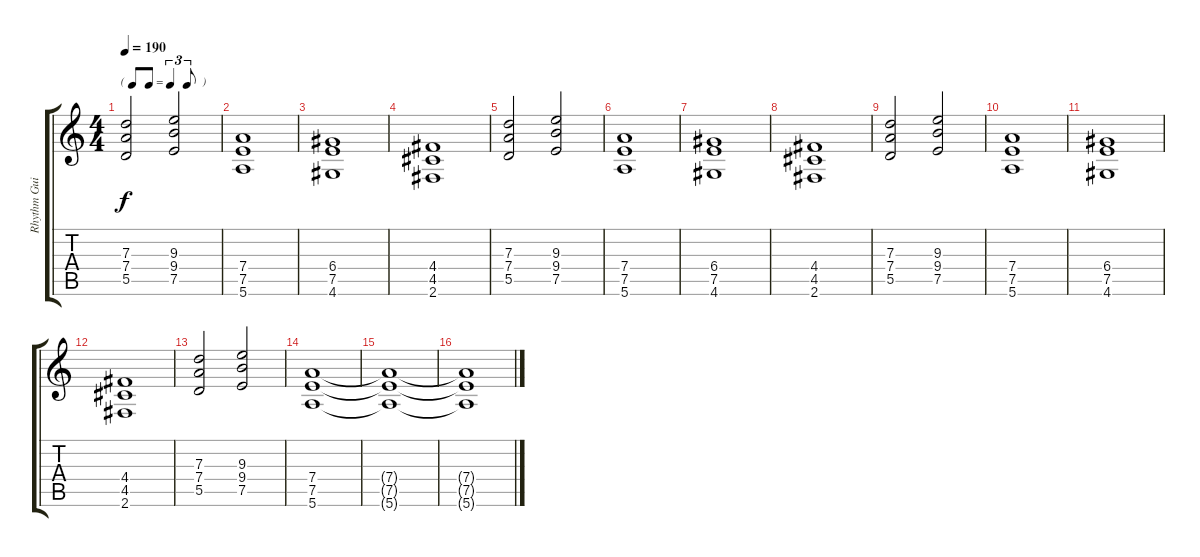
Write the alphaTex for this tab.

\track ("Rhythm Guitar right" "Rhythm Gui") {instrument overdrivenguitar}
\staff {score tabs}
\tuning (E4 B3 G3 D3 A2 E2) {hide}
\ts (4 4)
\tf triplet8th
\tempo 190
\clef g2
\ks c
(7.3 7.4 5.5).2{dy f} (9.3 9.4 7.5).2 |
(7.4 7.5 5.6).1 |
(6.4 7.5 4.6).1 |
(4.4 4.5 2.6).1 |
(7.3 7.4 5.5).2 (9.3 9.4 7.5).2 |
(7.4 7.5 5.6).1 |
(6.4 7.5 4.6).1 |
(4.4 4.5 2.6).1 |
(7.3 7.4 5.5).2 (9.3 9.4 7.5).2 |
(7.4 7.5 5.6).1 |
(6.4 7.5 4.6).1 |
(4.4 4.5 2.6).1 |
(7.3 7.4 5.5).2 (9.3 9.4 7.5).2 |
(7.4 7.5 5.6).1 |
(7.4{t} 7.5{t} 5.6{t}).1 |
(7.4{t} 7.5{t} 5.6{t}).1
